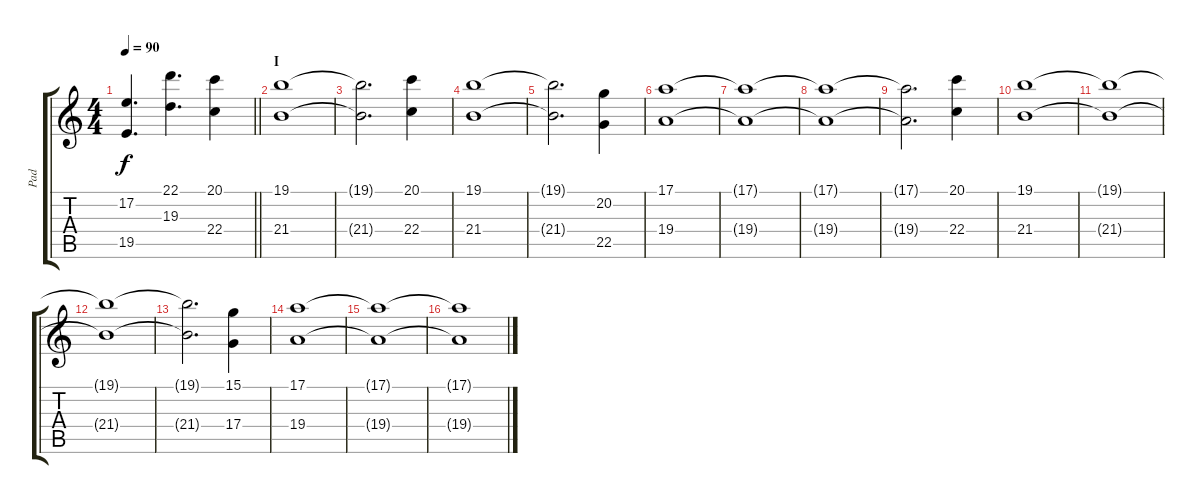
\track ("Pad" "Pad") {instrument pad6metallic}
\staff {score tabs}
\tuning (E4 B3 G3 D3 A2 E2) {hide}
\ts (4 4)
\tempo 90
\clef g2
\barLineRight lightlight
\ks c
(17.2 19.5).4{d dy f} (22.1 19.3).4{d} (20.1 22.4).4 |
\section ("" "I")
(19.1 21.4).1 |
(19.1{t} 21.4{t}).2{d} (20.1 22.4).4 |
(19.1 21.4).1 |
(19.1{t} 21.4{t}).2{d} (20.2 22.5).4 |
(17.1 19.4).1 |
(17.1{t} 19.4{t}).1 |
(17.1{t} 19.4{t}).1 |
(17.1{t} 19.4{t}).2{d} (20.1 22.4).4 |
(19.1 21.4).1 |
(19.1{t} 21.4{t}).1 |
(19.1{t} 21.4{t}).1 |
(19.1{t} 21.4{t}).2{d} (15.1 17.4).4 |
(17.1 19.4).1 |
(17.1{t} 19.4{t}).1 |
(17.1{t} 19.4{t}).1
